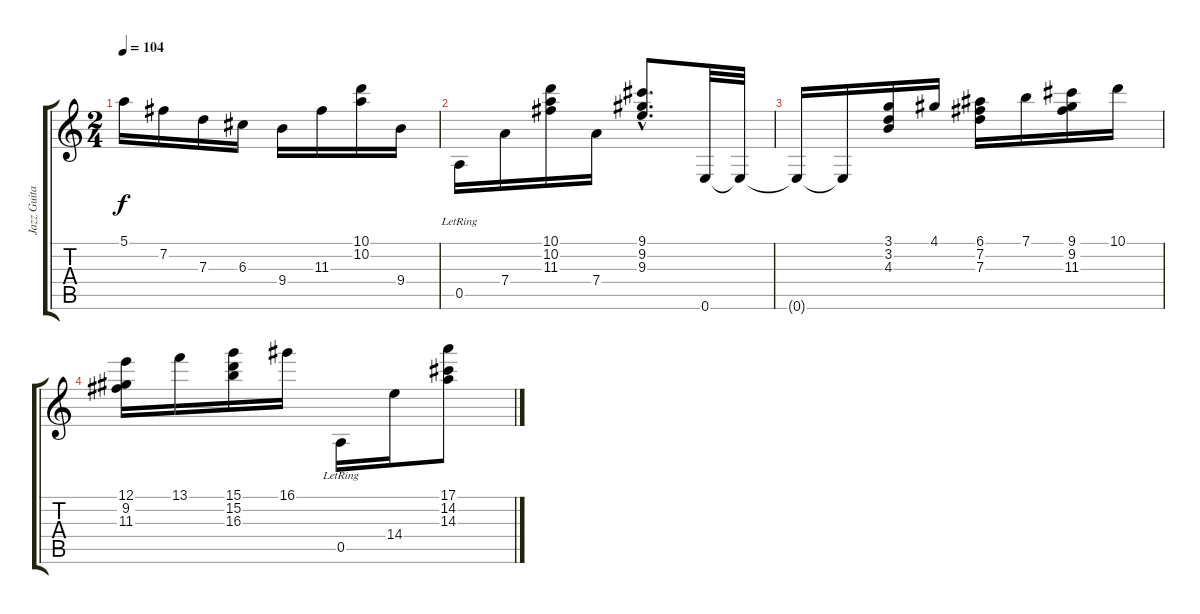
\track ("Jazz Guitar" "Jazz Guita") {instrument electricguitarjazz}
\staff {score tabs}
\tuning (E4 B3 G3 D3 A2 E2) {hide}
\ts (2 4)
\tempo 104
\clef g2
\ks c
5.1.16{dy f} 7.2.16 7.3.16 6.3.16 9.4.16 11.3.16 (10.1 10.2).16 9.4.16 |
0.5{lr}.16 7.4.16 (10.1 10.2 11.3).16 7.4.16 (9.1{hac} 9.2{hac} 9.3{hac}).8{d} 0.6.32 0.6{t}.32 |
0.6{t}.16 0.6{t}.16 (3.1 3.2 4.3).16 4.1.16 (6.1 7.2 7.3).16 7.1.16 (9.1 9.2 11.3).16 10.1.16 |
(12.1 9.2 11.3).16 13.1.16 (15.1 15.2 16.3).16 16.1.16 0.5{lr}.16 14.4.16 (17.1 14.2 14.3).8
